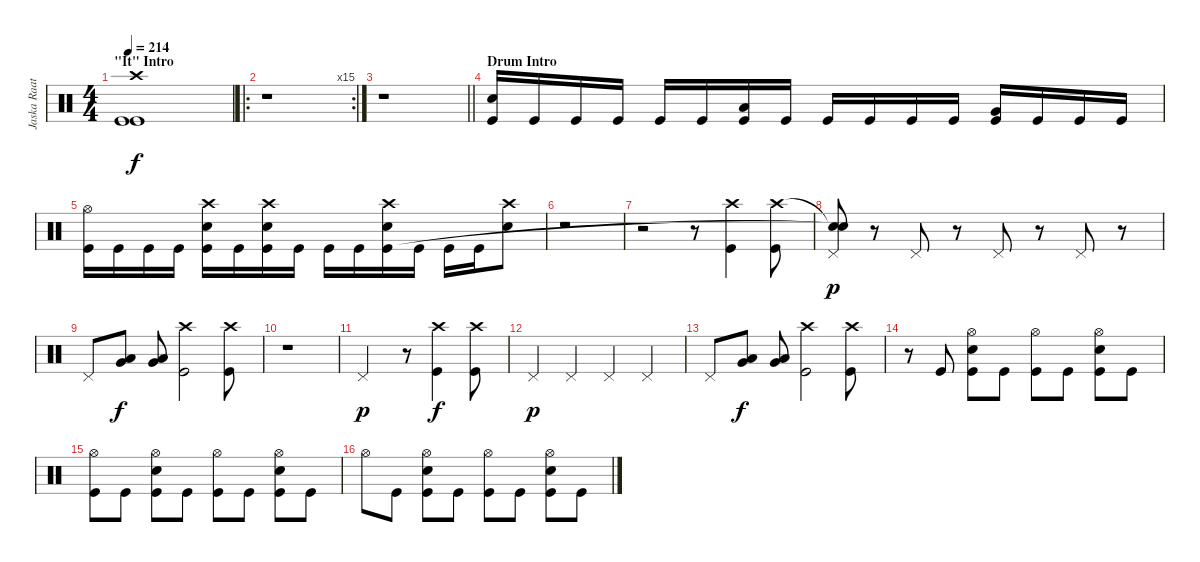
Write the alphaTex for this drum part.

\track ("Jaska Raatikainen" "Jaska Raat") {instrument percussion}
\staff {score}
\articulation defaults
\ts (4 4)
\section ("" "\"It\" Intro")
\tempo 214
\clef neutral
\ks c
("Crash high (hit)" "Kick (hit)" "Kick (hit)").1{dy f} |
\ro
\rc 15
r.1 |
\barLineRight lightlight
r.1 |
\section ("" "Drum Intro")
("Snare (hit) 2" "Kick (hit)").16 "Kick (hit)".16 "Kick (hit)".16 "Kick (hit)".16 "Kick (hit)".16 "Kick (hit)".16 ("Low Tom (hit)" "Kick (hit)").16 "Kick (hit)".16 "Kick (hit)".16 "Kick (hit)".16 "Kick (hit)".16 "Kick (hit)".16 ("Very Low Tom (hit)" "Kick (hit)").16 "Kick (hit)".16 "Kick (hit)".16 "Kick (hit)".16 |
("Hi-Hat (open)" "Kick (hit)").16 "Kick (hit)".16 "Kick (hit)".16 "Kick (hit)".16 ("Crash high (hit)" "Snare (hit) 2" "Kick (hit)").16 "Kick (hit)".16 ("Crash high (hit)" "Snare (hit) 2" "Kick (hit)").16 "Kick (hit)".16 "Kick (hit)".16 "Kick (hit)".16 ("Crash high (hit)" "Snare (hit) 2" "Kick (hit)").16 "Kick (hit)".16 "Kick (hit)".16 "Kick (hit)".16 ("Crash high (hit)" "Snare (hit) 2").8 |
r.1 |
r.2 r.8 ("Crash high (hit)" "Kick (hit)").4 ("Crash high (hit)" "Kick (hit)").8 |
("Snare (hit)"{t} "Pedal Hi-Hat (hit)" "Snare (hit)"{t}).8{dy p} r.8 "Pedal Hi-Hat (hit)".8 r.8 "Pedal Hi-Hat (hit)".8 r.8 "Pedal Hi-Hat (hit)".8 r.8 |
"Pedal Hi-Hat (hit)".8 ("Very Low Tom (hit)" "Low Floor Tom (hit)").8{dy f} ("Very Low Tom (hit)" "Low Floor Tom (hit)").8 ("Crash high (hit)" "Kick (hit)").2 ("Crash high (hit)" "Kick (hit)").8 |
r.1 |
"Pedal Hi-Hat (hit)".2{dy p} r.8 ("Crash high (hit)" "Kick (hit)").4{dy f} ("Crash high (hit)" "Kick (hit)").8 |
"Pedal Hi-Hat (hit)".4{dy p} "Pedal Hi-Hat (hit)".4 "Pedal Hi-Hat (hit)".4 "Pedal Hi-Hat (hit)".4 |
"Pedal Hi-Hat (hit)".8 ("Low Floor Tom (hit)" "Very Low Tom (hit)").8{dy f} ("Low Floor Tom (hit)" "Very Low Tom (hit)").8 ("Crash high (hit)" "Kick (hit)").2 ("Crash high (hit)" "Kick (hit)").8 |
r.8 "Kick (hit)".8 ("Hi-Hat (open)" "Snare (hit) 2" "Kick (hit)").8 "Kick (hit)".8 ("Hi-Hat (open)" "Kick (hit)").8 "Kick (hit)".8 ("Hi-Hat (open)" "Snare (hit) 2" "Kick (hit)").8 "Kick (hit)".8 |
("Hi-Hat (open)" "Kick (hit)").8 "Kick (hit)".8 ("Hi-Hat (open)" "Snare (hit) 2" "Kick (hit)").8 "Kick (hit)".8 ("Hi-Hat (open)" "Kick (hit)").8 "Kick (hit)".8 ("Hi-Hat (open)" "Snare (hit) 2" "Kick (hit)").8 "Kick (hit)".8 |
"Hi-Hat (open)".8 "Kick (hit)".8 ("Hi-Hat (open)" "Snare (hit) 2" "Kick (hit)").8 "Kick (hit)".8 ("Hi-Hat (open)" "Kick (hit)").8 "Kick (hit)".8 ("Hi-Hat (open)" "Snare (hit) 2" "Kick (hit)").8 "Kick (hit)".8
